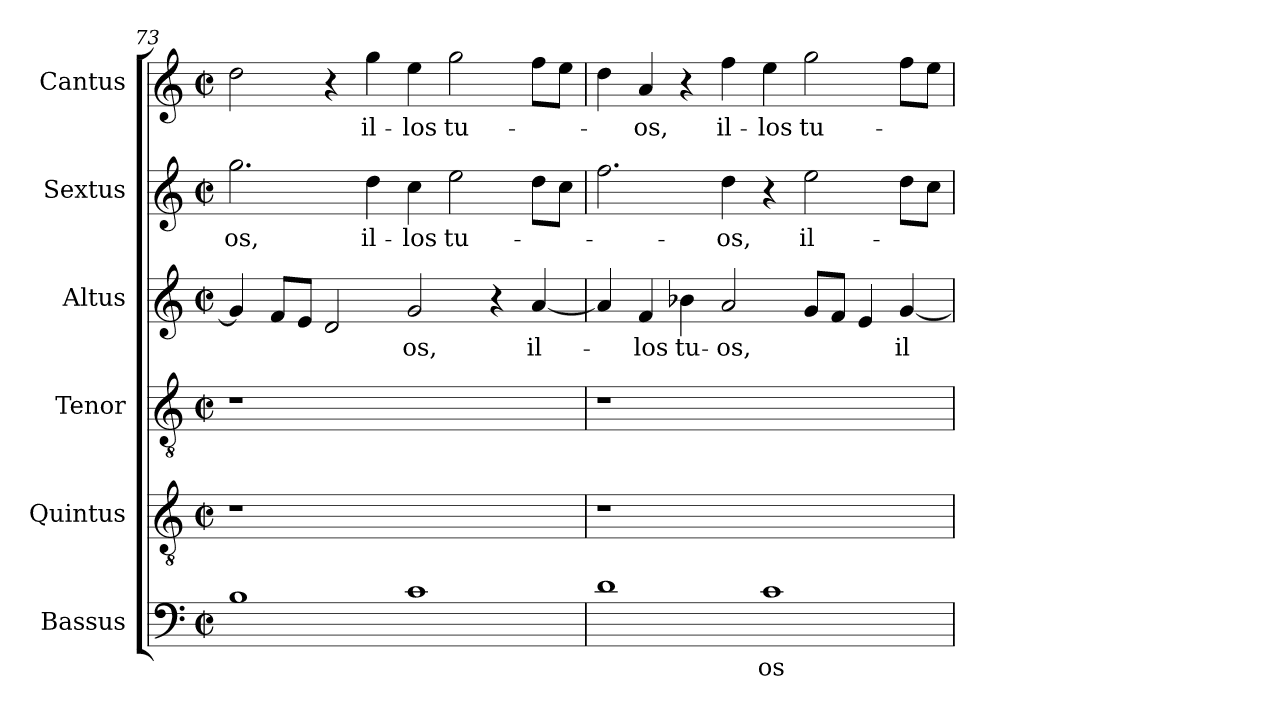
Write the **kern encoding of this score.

**kern	**text	**kern	**kern	**kern	**text	**kern	**text	**kern	**text
*part6	*part6	*part5	*part4	*part3	*part3	*part2	*part2	*part1	*part1
*staff6	*staff6	*staff5	*staff4	*staff3	*staff3	*staff2	*staff2	*staff1	*staff1
*I"Bassus	*	*I"Quintus	*I"Tenor	*I"Altus	*	*I"Sextus	*	*I"Cantus	*
*I'Bassus	*	*I'Quintus	*I'Tenor	*I'Altus	*	*I'Sextus	*	*I'Cantus	*
*clefF4	*	*clefGv2	*clefGv2	*clefG2	*	*clefG2	*	*clefG2	*
*M2/2	*	*M2/2	*M2/2	*M2/2	*	*M2/2	*	*M2/2	*
*met(c|)	*	*met(c|)	*met(c|)	*met(c|)	*	*met(c|)	*	*met(c|)	*
=73	=73	=73	=73	=73	=73	=73	=73	=73	=73
!	!	!	!	!	!	!	!LO:LY:b:cj	!	!
1B	.	1r	1r	4g/]	.	2.gg\	-os,	2dd\	.
.	.	.	.	8f/L	.	.	.	.	.
.	.	.	.	8e/J	.	.	.	.	.
.	.	.	.	2d/	.	.	.	4r	.
!	!	!	!	!	!	!	!LO:LY:b:cj	!	!LO:LY:b:cj
.	.	.	.	.	.	4dd\	il-	4gg\	il-
!	!	!	!	!	!LO:LY:b:cj	!	!LO:LY:b:cj	!	!LO:LY:b:cj
1c	.	1ryy	1ryy	2g/	-os,	4cc\	-los	4ee\	-los
!	!	!	!	!	!	!	!LO:LY:b:cj	!	!LO:LY:b:cj
.	.	.	.	.	.	2ee\	tu-	2gg\	tu-
.	.	.	.	4r	.	.	.	.	.
!	!	!	!	!	!LO:LY:b:cj	!	!	!	!
.	.	.	.	[<4a/	il-	8dd\L	.	8ff\L	.
.	.	.	.	.	.	8cc\J	.	8ee\J	.
=74	=74	=74	=74	=74	=74	=74	=74	=74	=74
1d	.	1r	1r	4a/]	.	2.ff\	.	4dd\	.
!	!	!	!	!	!LO:LY:b:cj	!	!	!	!LO:LY:b:cj
.	.	.	.	4f/	-los	.	.	4a/	-os,
!	!	!	!	!	!LO:LY:b:cj	!	!	!	!
.	.	.	.	4b-\	tu-	.	.	4r	.
!	!	!	!	!	!LO:LY:b:cj	!	!LO:LY:b:cj	!	!LO:LY:b:cj
.	.	.	.	2a/	-os,	4dd\	-os,	4ff\	il-
!	!LO:LY:b:cj	!	!	!	!	!	!	!	!LO:LY:b:cj
1c	-os	1ryy	1ryy	.	.	4r	.	4ee\	-los
!	!	!	!	!	!	!	!LO:LY:b:cj	!	!LO:LY:b:cj
.	.	.	.	8g/L	.	2ee\	il-	2gg\	tu-
.	.	.	.	8f/J	.	.	.	.	.
.	.	.	.	4e/	.	.	.	.	.
!	!	!	!	!	!LO:LY:b:cj	!	!	!	!
.	.	.	.	[<4g/	il-	8dd\L	.	8ff\L	.
.	.	.	.	.	.	8cc\J	.	8ee\J	.
=	=	=	=	=	=	=	=	=	=
*-	*-	*-	*-	*-	*-	*-	*-	*-	*-
